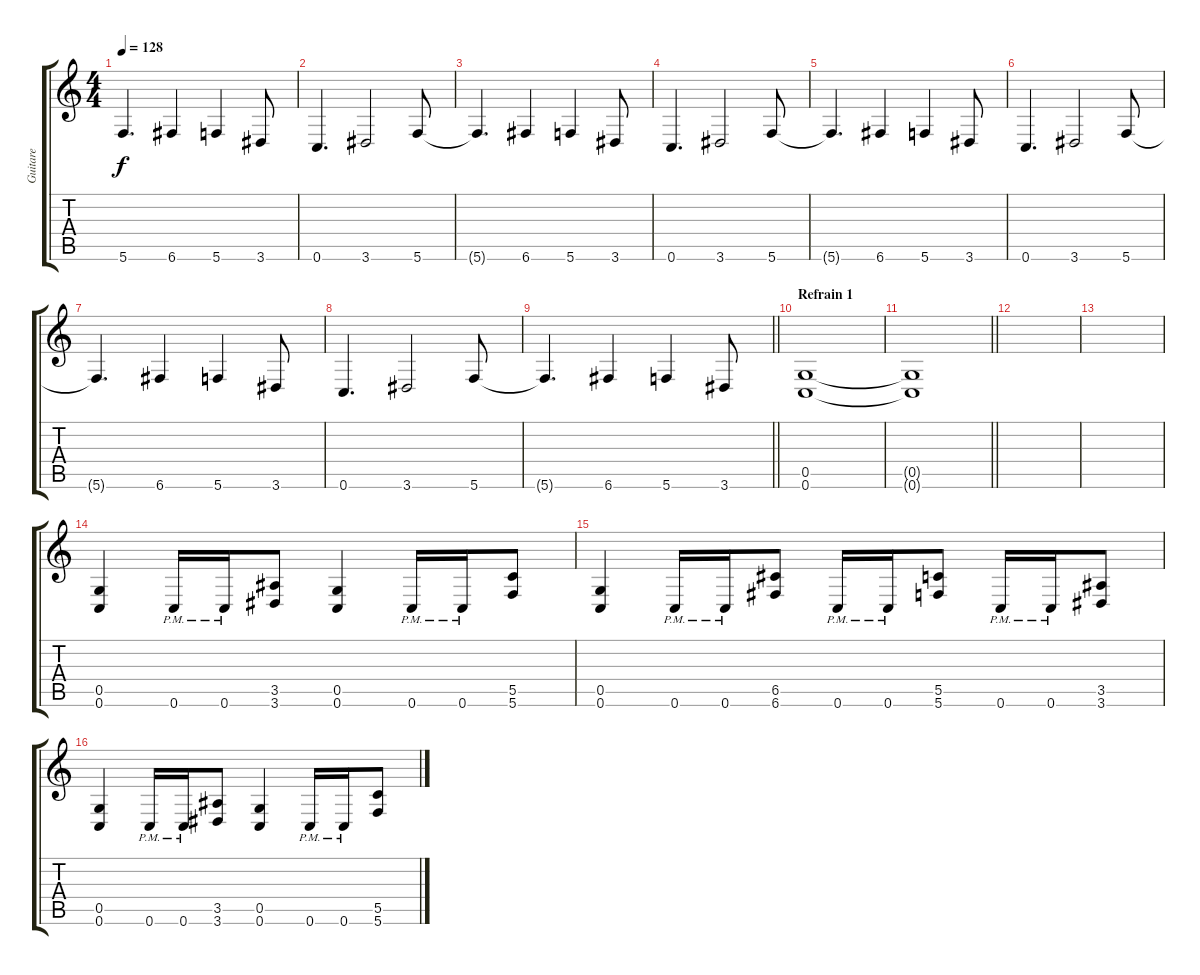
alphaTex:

\track ("Guitare" "Guitare") {instrument distortionguitar}
\staff {score tabs}
\tuning (D4 A3 F3 C3 G2 C2) {hide}
\ts (4 4)
\tempo 128
\clef g2
\ks c
5.6{t}.4{d dy f} 6.6.4 5.6.4 3.6.8 |
0.6.4{d} 3.6.2 5.6.8 |
5.6{t}.4{d} 6.6.4 5.6.4 3.6.8 |
0.6.4{d} 3.6.2 5.6.8 |
5.6{t}.4{d} 6.6.4 5.6.4 3.6.8 |
0.6.4{d} 3.6.2 5.6.8 |
5.6{t}.4{d} 6.6.4 5.6.4 3.6.8 |
0.6.4{d} 3.6.2 5.6.8 |
\barLineRight lightlight
5.6{t}.4{d} 6.6.4 5.6.4 3.6.8 |
\section ("" "Refrain 1")
(0.5 0.6).1 |
\barLineRight lightlight
(0.5{t} 0.6{t}).1 |
|
|
(0.5 0.6).4 0.6{pm}.16 0.6{pm}.16 (3.5 3.6).8 (0.5 0.6).4 0.6{pm}.16 0.6{pm}.16 (5.5 5.6).8 |
(0.5 0.6).4 0.6{pm}.16 0.6{pm}.16 (6.5 6.6).8 0.6{pm}.16 0.6{pm}.16 (5.5 5.6).8 0.6{pm}.16 0.6{pm}.16 (3.5 3.6).8 |
(0.5 0.6).4 0.6{pm}.16 0.6{pm}.16 (3.5 3.6).8 (0.5 0.6).4 0.6{pm}.16 0.6{pm}.16 (5.5 5.6).8
